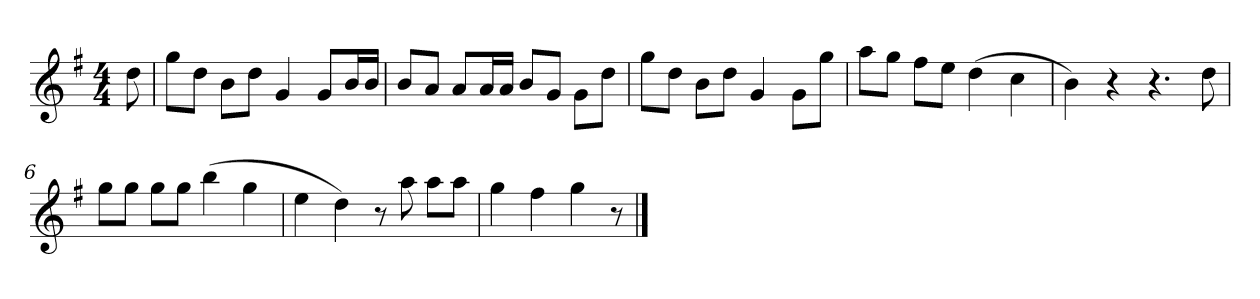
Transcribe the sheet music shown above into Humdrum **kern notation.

**kern
*part1
*staff1
*k[f#]
*M4/4
*MM120
=
8dd
=1
8ggL
8ddJ
8bL
8ddJ
4g
8gL
16bL
16bJJ
=2
8bL
8aJ
8aL
16aL
16aJJ
8bL
8gJ
8gL
8ddJ
=3
8ggL
8ddJ
8bL
8ddJ
4g
8gL
8ggJ
=4
8aaL
8ggJ
8ff#L
8eeJ
(4dd
4cc
=5
4b)
4r
4.r
8dd
=6
8ggL
8ggJ
8ggL
8ggJ
(4bb
4gg
=7
4ee
4dd)
8r
8aa
8aaL
8aaJ
=8
4gg
4ff#
4gg
8r
==
*-
